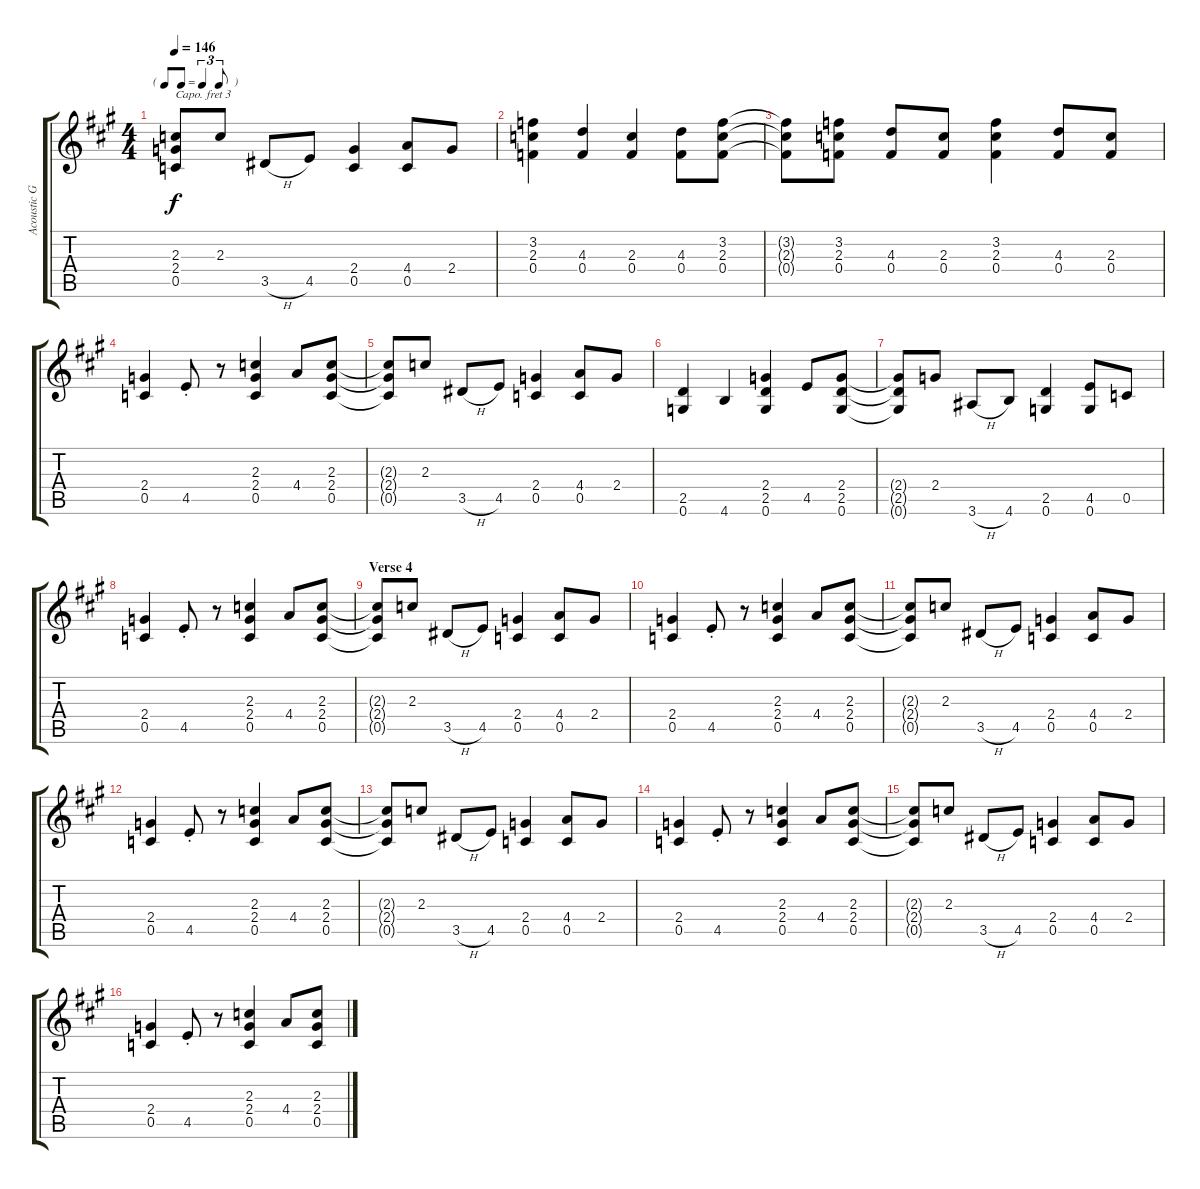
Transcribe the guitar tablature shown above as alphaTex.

\track ("Acoustic Guitar" "Acoustic G") {instrument acousticguitarsteel}
\staff {score tabs}
\capo 3
\tuning (E4 B3 G3 D3 A2 E2) {hide}
\ts (4 4)
\tf triplet8th
\tempo 146
\clef g2
\ks a
(2.3{t} 2.4{t} 0.5{t}).8{dy f} 2.3.8 3.5{h}.8 4.5.8 (2.4 0.5).4 (4.4 0.5).8 2.4.8 |
(3.2 2.3 0.4).4 (4.3 0.4).4 (2.3 0.4).4 (4.3 0.4).8 (3.2 2.3 0.4).8 |
(3.2{t} 2.3{t} 0.4{t}).8 (3.2 2.3 0.4).8 (4.3 0.4).8 (2.3 0.4).8 (3.2 2.3 0.4).4 (4.3 0.4).8 (2.3 0.4).8 |
(2.4 0.5).4 4.5{st}.8 r.8 (2.3 2.4 0.5).4 4.4.8 (2.3 2.4 0.5).8 |
(2.3{t} 2.4{t} 0.5{t}).8 2.3.8 3.5{h}.8 4.5.8 (2.4 0.5).4 (4.4 0.5).8 2.4.8 |
(2.5 0.6).4 4.6.4 (2.4 2.5 0.6).4 4.5.8 (2.4 2.5 0.6).8 |
(2.4{t} 2.5{t} 0.6{t}).8 2.4.8 3.6{h}.8 4.6.8 (2.5 0.6).4 (4.5 0.6).8 0.5.8 |
(2.4 0.5).4 4.5{st}.8 r.8 (2.3 2.4 0.5).4 4.4.8 (2.3 2.4 0.5).8 |
\section ("" "Verse 4")
(2.3{t} 2.4{t} 0.5{t}).8 2.3.8 3.5{h}.8 4.5.8 (2.4 0.5).4 (4.4 0.5).8 2.4.8 |
(2.4 0.5).4 4.5{st}.8 r.8 (2.3 2.4 0.5).4 4.4.8 (2.3 2.4 0.5).8 |
(2.3{t} 2.4{t} 0.5{t}).8 2.3.8 3.5{h}.8 4.5.8 (2.4 0.5).4 (4.4 0.5).8 2.4.8 |
(2.4 0.5).4 4.5{st}.8 r.8 (2.3 2.4 0.5).4 4.4.8 (2.3 2.4 0.5).8 |
(2.3{t} 2.4{t} 0.5{t}).8 2.3.8 3.5{h}.8 4.5.8 (2.4 0.5).4 (4.4 0.5).8 2.4.8 |
(2.4 0.5).4 4.5{st}.8 r.8 (2.3 2.4 0.5).4 4.4.8 (2.3 2.4 0.5).8 |
(2.3{t} 2.4{t} 0.5{t}).8 2.3.8 3.5{h}.8 4.5.8 (2.4 0.5).4 (4.4 0.5).8 2.4.8 |
(2.4 0.5).4 4.5{st}.8 r.8 (2.3 2.4 0.5).4 4.4.8 (2.3 2.4 0.5).8
